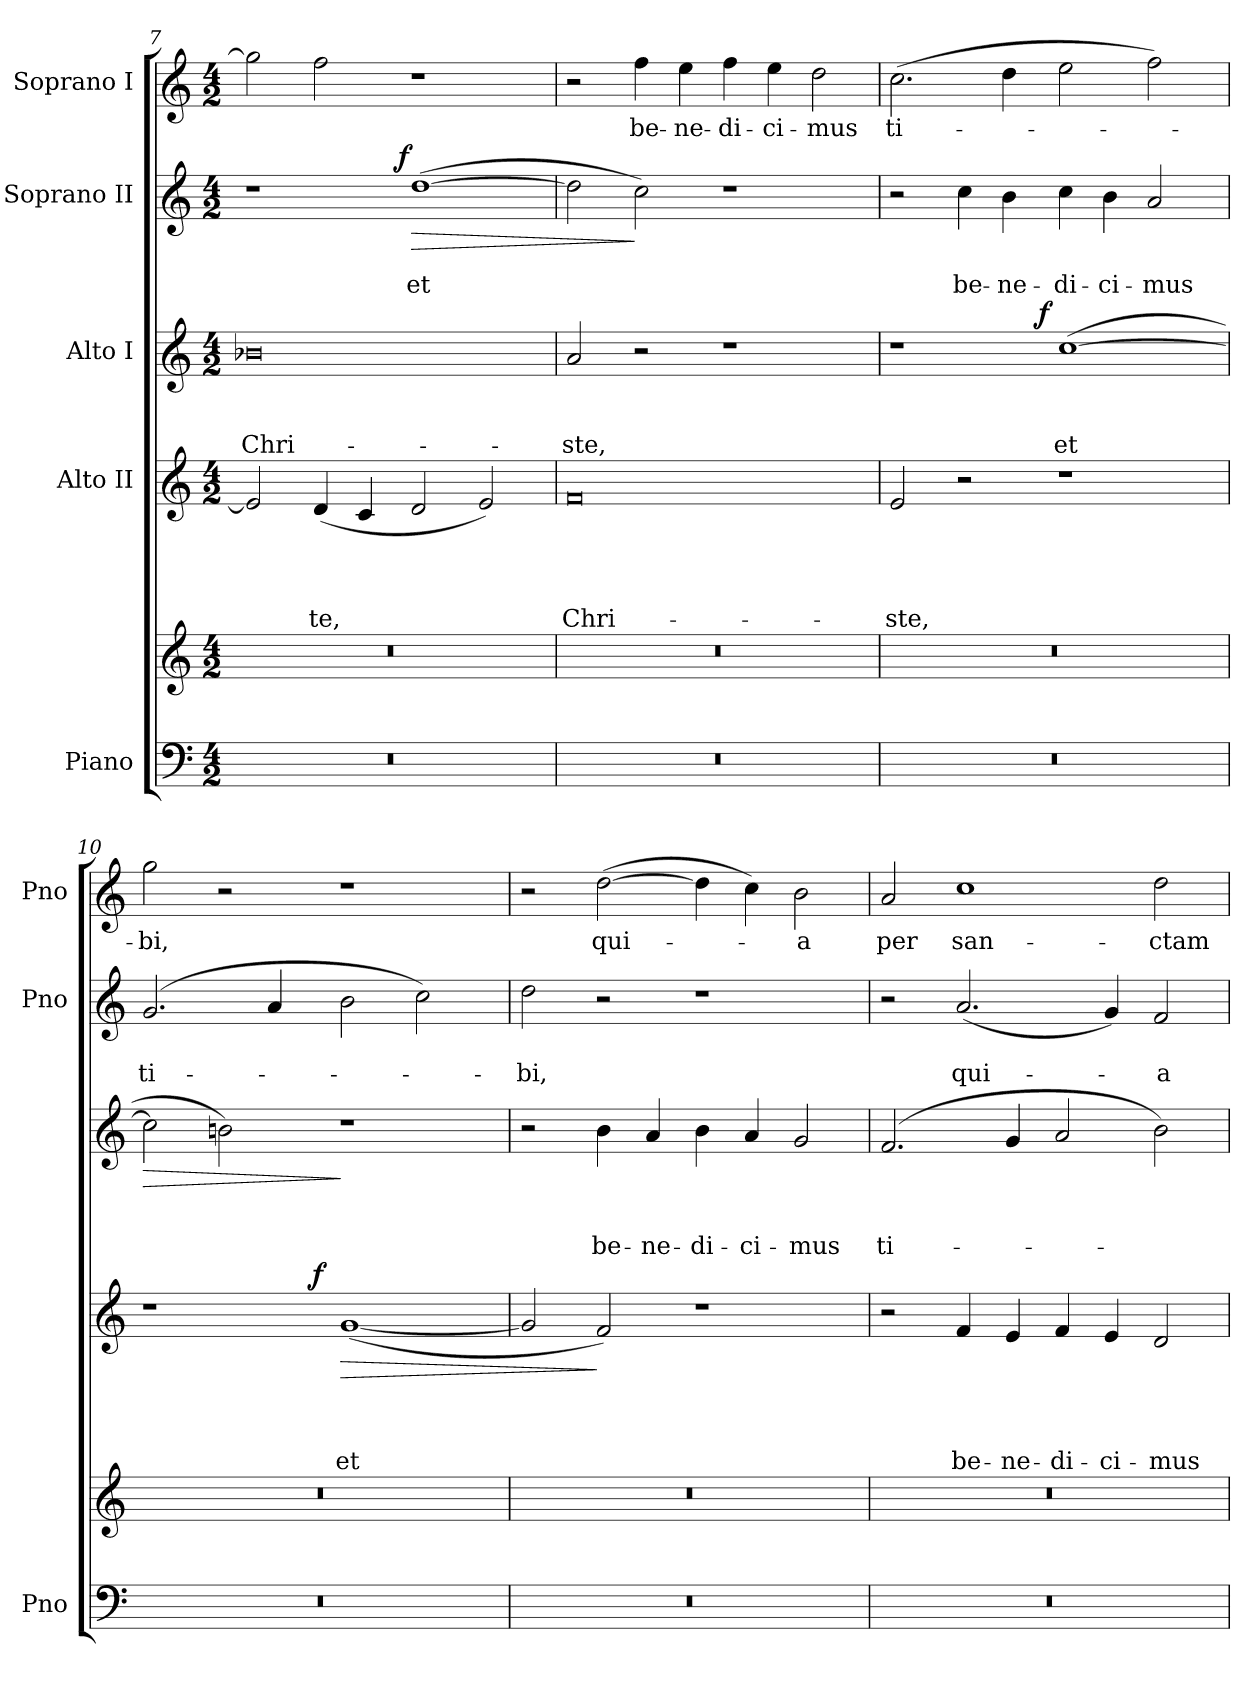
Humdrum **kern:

**kern	**kern	**kern	**text	**text	**text	**text	**dynam	**kern	**text	**text	**text	**dynam	**kern	**text	**text	**dynam	**kern	**text
*part5	*part5	*part4	*part4	*part4	*part4	*part4	*part4	*part3	*part3	*part3	*part3	*part3	*part2	*part2	*part2	*part2	*part1	*part1
*staff6	*staff5	*staff4	*staff4	*staff4	*staff4	*staff4	*staff4	*staff3	*staff3	*staff3	*staff3	*staff3	*staff2	*staff2	*staff2	*staff2	*staff1	*staff1
*I"Piano	*	*I"Alto II	*	*	*	*	*	*I"Alto I	*	*	*	*	*I"Soprano II	*	*	*	*I"Soprano I	*
*I'Pno	*	*	*	*	*	*	*	*	*	*	*	*	*I'Pno	*	*	*	*I'Pno	*
*clefF4	*clefG2	*clefG2	*	*	*	*	*	*clefG2	*	*	*	*	*clefG2	*	*	*	*clefG2	*
*k[]	*k[]	*k[]	*	*	*	*	*	*k[]	*	*	*	*	*k[]	*	*	*	*k[]	*
*C:	*C:	*C:	*	*	*	*	*	*C:	*	*	*	*	*C:	*	*	*	*C:	*
*M4/2	*M4/2	*M4/2	*	*	*	*	*	*M4/2	*	*	*	*	*M4/2	*	*	*	*M4/2	*
=7	=7	=7	=7	=7	=7	=7	=7	=7	=7	=7	=7	=7	=7	=7	=7	=7	=7	=7
*	*	*	*	*	*	*	*	*	*	*	*	*	*^	*	*	*	*	*
0r	0r	2e/]	.	.	.	.	.	0b-X	.	.	Chri-	.	1r	2ryy	.	.	.	2gg\]	.
.	.	(4d/	.	.	.	te,	.	.	.	.	.	.	.	4...ryy	.	.	.	2ff\	.
.	.	4c/	.	.	.	.	.	.	.	.	.	.	.	.	.	.	.	.	.
!	!	!	!	!	!	!	!	!	!	!	!	!	!	!	!	!	!LO:DY:a	!	!
.	.	.	.	.	.	.	.	.	.	.	.	.	.	1ryy	.	.	f	.	.
!	!	!	!	!	!	!	!	!	!	!	!	!	!	!	!	!	!LO:HP:b	!	!
.	.	2d/	.	.	.	.	.	.	.	.	.	.	([1dd	.	.	et	>	1r	.
.	.	2e/)	.	.	.	.	.	.	.	.	.	.	.	.	.	.	.	.	.
.	.	.	.	.	.	.	.	.	.	.	.	.	.	32ryy	.	.	.	.	.
*	*	*	*	*	*	*	*	*	*	*	*	*	*v	*v	*	*	*	*	*
=8	=8	=8	=8	=8	=8	=8	=8	=8	=8	=8	=8	=8	=8	=8	=8	=8	=8	=8
0r	0r	0f	.	.	.	Chri-	.	2a/	.	.	-ste,	.	2dd\]	.	.	.	2r	.
.	.	.	.	.	.	.	.	2r	.	.	.	.	2cc\)	.	.	]	4ff\	be-
.	.	.	.	.	.	.	.	.	.	.	.	.	.	.	.	.	4ee\	-ne-
.	.	.	.	.	.	.	.	1r	.	.	.	.	1r	.	.	.	4ff\	-di-
.	.	.	.	.	.	.	.	.	.	.	.	.	.	.	.	.	4ee\	-ci-
.	.	.	.	.	.	.	.	.	.	.	.	.	.	.	.	.	2dd\	-mus
=9	=9	=9	=9	=9	=9	=9	=9	=9	=9	=9	=9	=9	=9	=9	=9	=9	=9	=9
*	*	*	*	*	*	*	*	*^	*	*	*	*	*	*	*	*	*	*
0r	0r	2e/	.	.	.	-ste,	.	1r	2...ryy	.	.	.	.	2r	.	.	.	(2.cc\	ti-
.	.	2r	.	.	.	.	.	.	.	.	.	.	.	4cc\	.	be-	.	.	.
.	.	.	.	.	.	.	.	.	.	.	.	.	.	4b\	.	-ne-	.	4dd\	.
!	!	!	!	!	!	!	!	!	!	!	!	!	!LO:DY:a	!	!	!	!	!	!
.	.	.	.	.	.	.	.	.	1ryy	.	.	.	f	.	.	.	.	.	.
.	.	1r	.	.	.	.	.	([1cc	.	.	.	et	.	4cc\	.	-di-	.	2ee\	.
.	.	.	.	.	.	.	.	.	.	.	.	.	.	4b\	.	-ci-	.	.	.
.	.	.	.	.	.	.	.	.	.	.	.	.	.	2a/	.	-mus	.	2ff\)	.
.	.	.	.	.	.	.	.	.	16ryy	.	.	.	.	.	.	.	.	.	.
=10	=10	=10	=10	=10	=10	=10	=10	=10	=10	=10	=10	=10	=10	=10	=10	=10	=10	=10	=10
!	!	!	!	!	!	!	!	!	!	!	!	!	!LO:HP:b	!	!	!	!	!	!
*	*	*^	*	*	*	*	*	*v	*v	*	*	*	*	*	*	*	*	*	*
0r	0r	1r	2ryy	.	.	.	.	.	2cc\]	.	.	.	>	(2.g/	.	ti-	.	2gg\	-bi,
.	.	.	4ryy	.	.	.	.	.	2bn\)	.	.	.	.	.	.	.	.	2r	.
.	.	.	8ryy	.	.	.	.	.	.	.	.	.	.	4a/	.	.	.	.	.
.	.	.	32ryy	.	.	.	.	.	.	.	.	.	.	.	.	.	.	.	.
!	!	!	!	!	!	!	!	!LO:DY:a	!	!	!	!	!	!	!	!	!	!	!
.	.	.	1ryy	.	.	.	.	f	.	.	.	.	.	.	.	.	.	.	.
!	!	!	!	!	!	!	!	!LO:HP:b	!	!	!	!	!	!	!	!	!	!	!
.	.	([1g	.	.	.	.	et	>	1r	.	.	.	]	2b\	.	.	.	1r	.
.	.	.	.	.	.	.	.	.	.	.	.	.	.	2cc\)	.	.	.	.	.
.	.	.	16.ryy	.	.	.	.	.	.	.	.	.	.	.	.	.	.	.	.
*	*	*v	*v	*	*	*	*	*	*	*	*	*	*	*	*	*	*	*	*
!!LO:LB:g=z
=11	=11	=11	=11	=11	=11	=11	=11	=11	=11	=11	=11	=11	=11	=11	=11	=11	=11	=11
0r	0r	2g/]	.	.	.	.	.	2r	.	.	.	.	2dd\	.	-bi,	.	2r	.
.	.	2f/)	.	.	.	.	]	4b\	.	.	be-	.	2r	.	.	.	([2dd\	qui-
.	.	.	.	.	.	.	.	4a/	.	.	-ne-	.	.	.	.	.	.	.
.	.	1r	.	.	.	.	.	4b\	.	.	-di-	.	1r	.	.	.	4dd\]	.
.	.	.	.	.	.	.	.	4a/	.	.	-ci-	.	.	.	.	.	4cc\)	.
.	.	.	.	.	.	.	.	2g/	.	.	-mus	.	.	.	.	.	2b\	-a
=12	=12	=12	=12	=12	=12	=12	=12	=12	=12	=12	=12	=12	=12	=12	=12	=12	=12	=12
0r	0r	2r	.	.	.	.	.	(2.f/	.	.	ti-	.	2r	.	.	.	2a/	per
.	.	4f/	.	.	.	be-	.	.	.	.	.	.	(2.a/	.	qui-	.	1cc	san-
.	.	4e/	.	.	.	-ne-	.	4g/	.	.	.	.	.	.	.	.	.	.
.	.	4f/	.	.	.	-di-	.	2a/	.	.	.	.	.	.	.	.	.	.
.	.	4e/	.	.	.	-ci-	.	.	.	.	.	.	4g/)	.	.	.	.	.
.	.	2d/	.	.	.	-mus	.	2b\)	.	.	.	.	2f/	.	-a	.	2dd\	-ctam
=	=	=	=	=	=	=	=	=	=	=	=	=	=	=	=	=	=	=
*-	*-	*-	*-	*-	*-	*-	*-	*-	*-	*-	*-	*-	*-	*-	*-	*-	*-	*-
